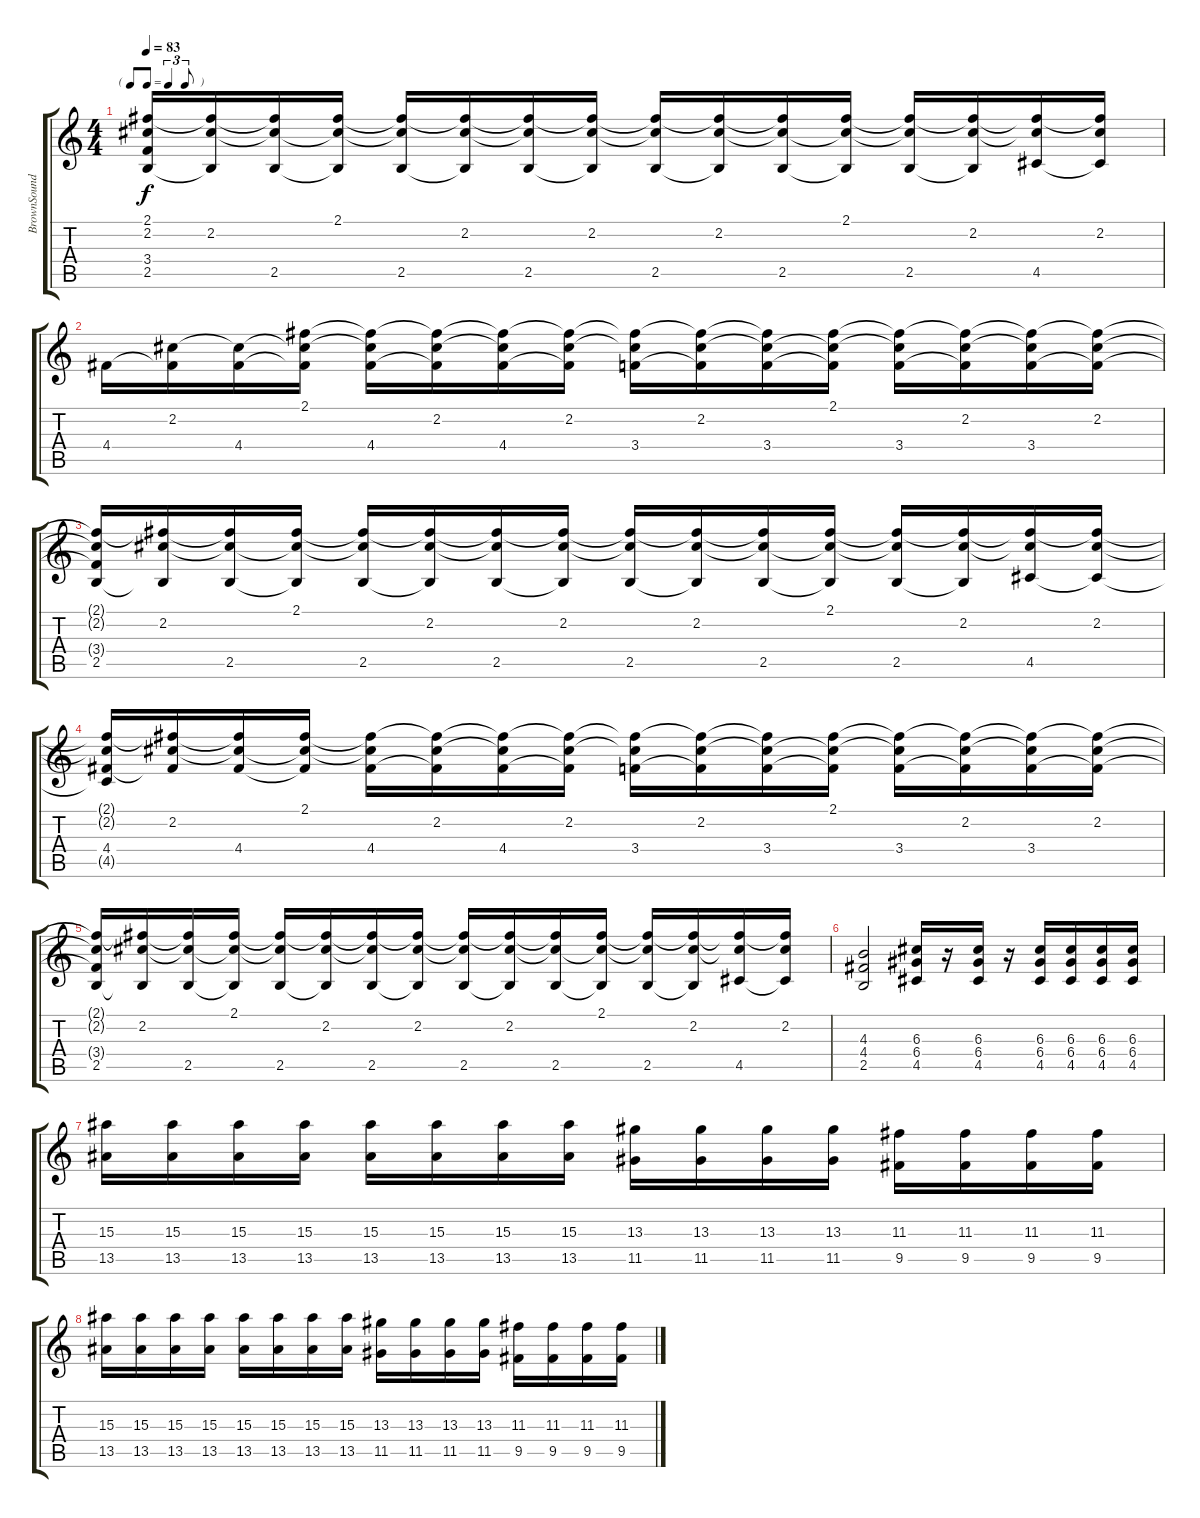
\track ("BrownSound" "BrownSound") {instrument distortionguitar}
\staff {score tabs}
\tuning (E4 B3 G3 D3 A2 E2) {hide}
\ts (4 4)
\tf triplet8th
\tempo 83
\clef g2
\ks c
(2.1{t} 2.2{t} 3.4{t} 2.5).16{dy f} (2.1{t} 2.2 2.5{t}).16 (2.1{t} 2.2{t} 2.5).16 (2.1 2.2{t} 2.5{t}).16 (2.1{t} 2.2{t} 2.5).16 (2.1{t} 2.2 2.5{t}).16 (2.1{t} 2.2{t} 2.5).16 (2.1{t} 2.2 2.5{t}).16 (2.1{t} 2.2{t} 2.5).16 (2.1{t} 2.2 2.5{t}).16 (2.1{t} 2.2{t} 2.5).16 (2.1 2.2{t} 2.5{t}).16 (2.1{t} 2.2{t} 2.5).16 (2.1{t} 2.2 2.5{t}).16 (2.1{t} 2.2{t} 4.5).16 (2.1{t} 2.2 4.5{t}).16 |
4.4.16 (2.2 4.4{t}).16 (2.2{t} 4.4).16 (2.1 2.2{t} 4.4{t}).16 (2.1{t} 2.2{t} 4.4).16 (2.1{t} 2.2 4.4{t}).16 (2.1{t} 2.2{t} 4.4).16 (2.1{t} 2.2 4.4{t}).16 (2.1{t} 2.2{t} 3.4).16 (2.1{t} 2.2 3.4{t}).16 (2.1{t} 2.2{t} 3.4).16 (2.1 2.2{t} 3.4{t}).16 (2.1{t} 2.2{t} 3.4).16 (2.1{t} 2.2 3.4{t}).16 (2.1{t} 2.2{t} 3.4).16 (2.1{t} 2.2 3.4{t}).16 |
(2.1{t} 2.2{t} 3.4{t} 2.5).16 (2.1{t} 2.2 2.5{t}).16 (2.1{t} 2.2{t} 2.5).16 (2.1 2.2{t} 2.5{t}).16 (2.1{t} 2.2{t} 2.5).16 (2.1{t} 2.2 2.5{t}).16 (2.1{t} 2.2{t} 2.5).16 (2.1{t} 2.2 2.5{t}).16 (2.1{t} 2.2{t} 2.5).16 (2.1{t} 2.2 2.5{t}).16 (2.1{t} 2.2{t} 2.5).16 (2.1 2.2{t} 2.5{t}).16 (2.1{t} 2.2{t} 2.5).16 (2.1{t} 2.2 2.5{t}).16 (2.1{t} 2.2{t} 4.5).16 (2.1{t} 2.2 4.5{t}).16 |
(2.1{t} 2.2{t} 4.4 4.5{t}).16 (2.1{t} 2.2 4.4{t}).16 (2.1{t} 2.2{t} 4.4).16 (2.1 2.2{t} 4.4{t}).16 (2.1{t} 2.2{t} 4.4).16 (2.1{t} 2.2 4.4{t}).16 (2.1{t} 2.2{t} 4.4).16 (2.1{t} 2.2 4.4{t}).16 (2.1{t} 2.2{t} 3.4).16 (2.1{t} 2.2 3.4{t}).16 (2.1{t} 2.2{t} 3.4).16 (2.1 2.2{t} 3.4{t}).16 (2.1{t} 2.2{t} 3.4).16 (2.1{t} 2.2 3.4{t}).16 (2.1{t} 2.2{t} 3.4).16 (2.1{t} 2.2 3.4{t}).16 |
(2.1{t} 2.2{t} 3.4{t} 2.5).16 (2.1{t} 2.2 2.5{t}).16 (2.1{t} 2.2{t} 2.5).16 (2.1 2.2{t} 2.5{t}).16 (2.1{t} 2.2{t} 2.5).16 (2.1{t} 2.2 2.5{t}).16 (2.1{t} 2.2{t} 2.5).16 (2.1{t} 2.2 2.5{t}).16 (2.1{t} 2.2{t} 2.5).16 (2.1{t} 2.2 2.5{t}).16 (2.1{t} 2.2{t} 2.5).16 (2.1 2.2{t} 2.5{t}).16 (2.1{t} 2.2{t} 2.5).16 (2.1{t} 2.2 2.5{t}).16 (2.1{t} 2.2{t} 4.5).16 (2.1{t} 2.2 4.5{t}).16 |
(4.3 4.4 2.5).2{instrument distortionguitar} (6.3 6.4 4.5).16 r.16 (6.3 6.4 4.5).16 r.16 (6.3 6.4 4.5).16 (6.3 6.4 4.5).16 (6.3 6.4 4.5).16 (6.3 6.4 4.5).16 |
(15.3 13.5).16{instrument distortionguitar} (15.3 13.5).16 (15.3 13.5).16 (15.3 13.5).16 (15.3 13.5).16 (15.3 13.5).16 (15.3 13.5).16 (15.3 13.5).16 (13.3 11.5).16 (13.3 11.5).16 (13.3 11.5).16 (13.3 11.5).16 (11.3 9.5).16 (11.3 9.5).16 (11.3 9.5).16 (11.3 9.5).16 |
(15.3 13.5).16 (15.3 13.5).16 (15.3 13.5).16 (15.3 13.5).16 (15.3 13.5).16 (15.3 13.5).16 (15.3 13.5).16 (15.3 13.5).16 (13.3 11.5).16 (13.3 11.5).16 (13.3 11.5).16 (13.3 11.5).16 (11.3 9.5).16 (11.3 9.5).16 (11.3 9.5).16 (11.3 9.5).16
